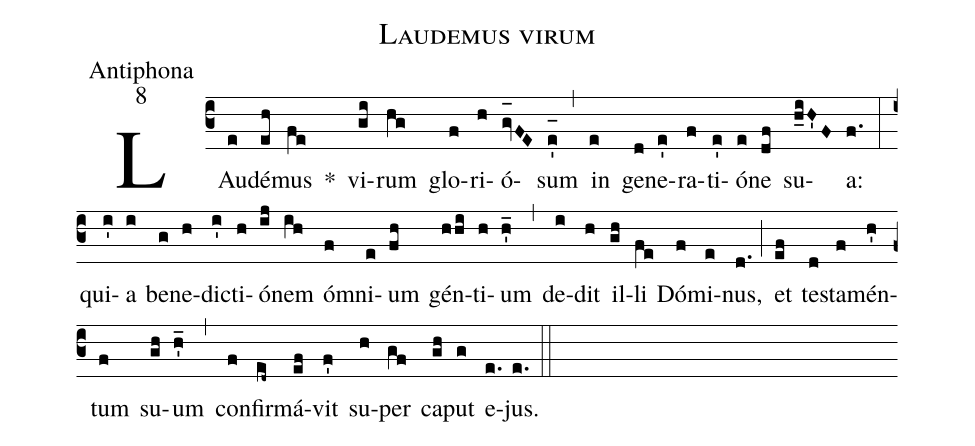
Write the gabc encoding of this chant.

name:Laudemus virum;
office-part:Antiphona;
mode:8;
%%
(c3) LAu(e)dé(eh)mus(fe) *() vi(gi)rum(hg) glo(f)ri(h)ó(gv_[oh:h]FE)sum(e'_[oh:h]) (,) in(e) ge(d)ne(e')ra(f)ti(e')ó(e)ne(df) su(h_iH'F)a:(f.) (:) qui(i')a(i) be(g)ne(h)di(i')cti(h)ó(ij)nem(ih) ó(f)mni(e)um(fh) gén(hhi)ti(h)um(h'_) (,) de(i)dit(h) il(gh)li(fe) Dó(f)mi(e)nus,(d.) (;) et(ef) te(d)sta(f)mén(h')tum(f) su(gh)um(h'_) (,) con(f)fir(ed~)má(ef)vit(f') su(h)per(gf) ca(gh)put(g) e(e.)jus.(e.) (::)
%<eu>E(h) u(h) o(g) u(h) a(f) e.</eu>(e.) (::)
